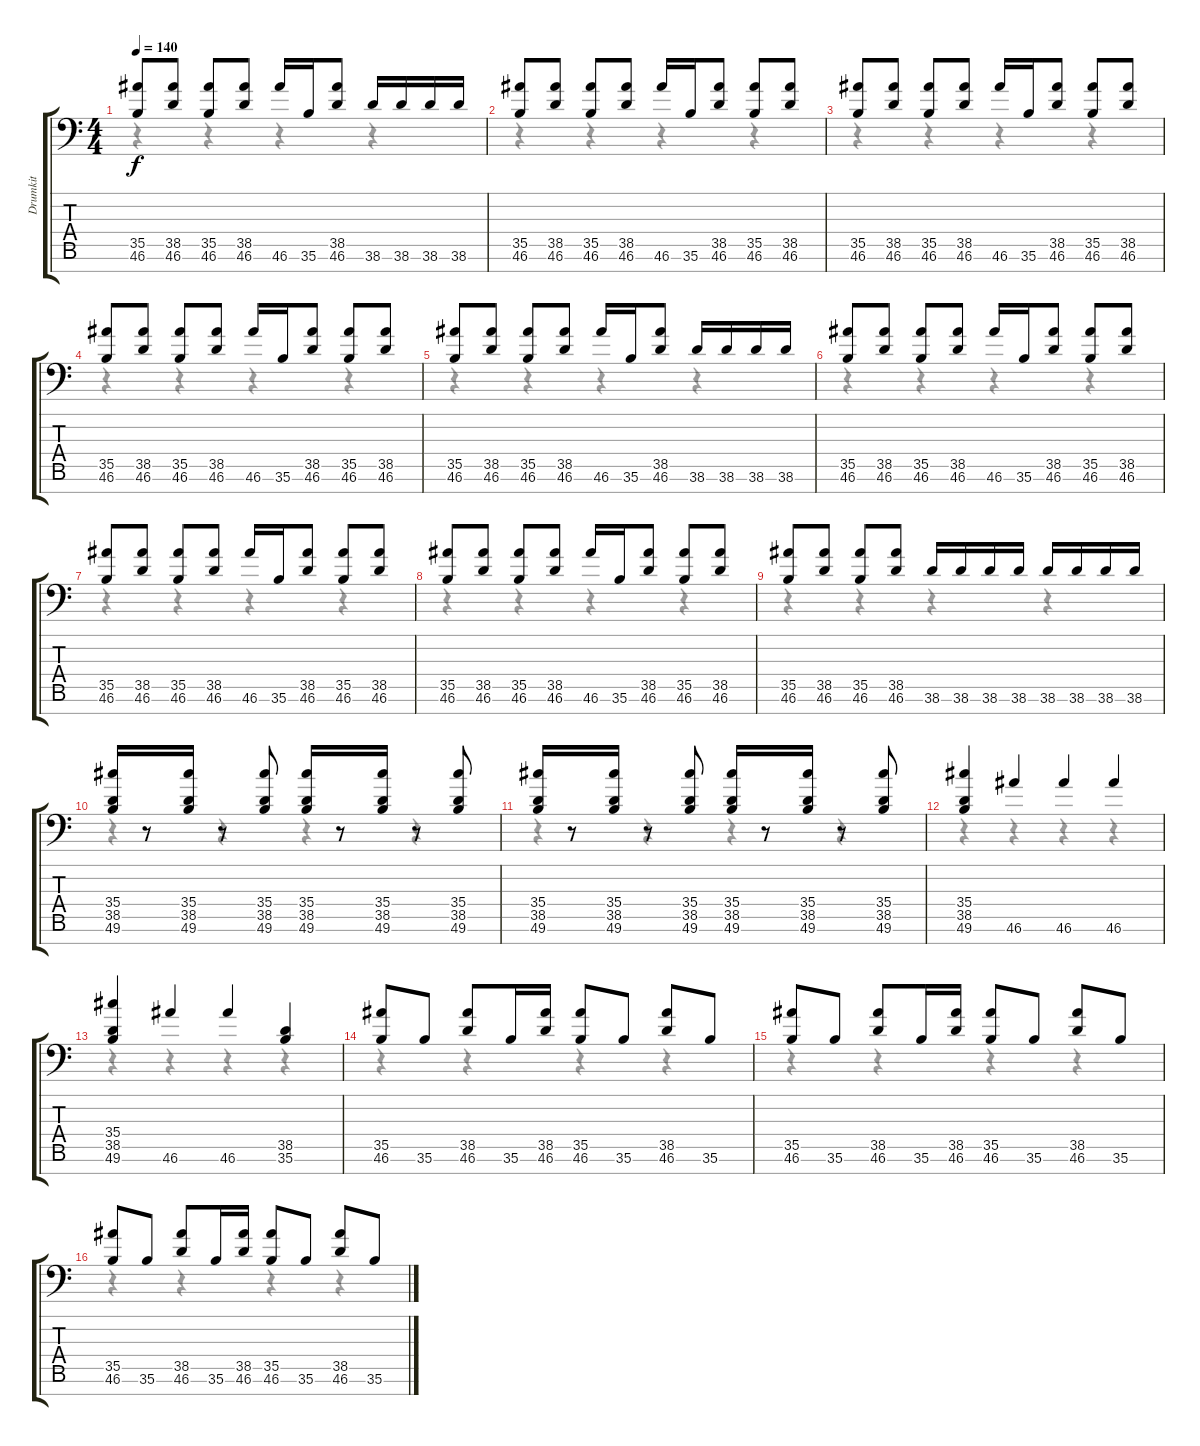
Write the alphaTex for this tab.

\track ("Drumkit" "Drumkit") {instrument acousticgrandpiano}
\staff {score tabs}
\tuning (C-1 C-1 C-1 C-1 C-1 C-1 C-1) {hide}
\voice
\ts (4 4)
\tempo 140
\clef f4
\ks c
(35.5 46.6).8{dy f} (38.5 46.6).8 (35.5 46.6).8 (38.5 46.6).8 46.6.16 35.6.16 (38.5 46.6).8 38.6.16 38.6.16 38.6.16 38.6.16 |
(35.5 46.6).8 (38.5 46.6).8 (35.5 46.6).8 (38.5 46.6).8 46.6.16 35.6.16 (38.5 46.6).8 (35.5 46.6).8 (38.5 46.6).8 |
(35.5 46.6).8 (38.5 46.6).8 (35.5 46.6).8 (38.5 46.6).8 46.6.16 35.6.16 (38.5 46.6).8 (35.5 46.6).8 (38.5 46.6).8 |
(35.5 46.6).8 (38.5 46.6).8 (35.5 46.6).8 (38.5 46.6).8 46.6.16 35.6.16 (38.5 46.6).8 (35.5 46.6).8 (38.5 46.6).8 |
(35.5 46.6).8 (38.5 46.6).8 (35.5 46.6).8 (38.5 46.6).8 46.6.16 35.6.16 (38.5 46.6).8 38.6.16 38.6.16 38.6.16 38.6.16 |
(35.5 46.6).8 (38.5 46.6).8 (35.5 46.6).8 (38.5 46.6).8 46.6.16 35.6.16 (38.5 46.6).8 (35.5 46.6).8 (38.5 46.6).8 |
(35.5 46.6).8 (38.5 46.6).8 (35.5 46.6).8 (38.5 46.6).8 46.6.16 35.6.16 (38.5 46.6).8 (35.5 46.6).8 (38.5 46.6).8 |
(35.5 46.6).8 (38.5 46.6).8 (35.5 46.6).8 (38.5 46.6).8 46.6.16 35.6.16 (38.5 46.6).8 (35.5 46.6).8 (38.5 46.6).8 |
(35.5 46.6).8 (38.5 46.6).8 (35.5 46.6).8 (38.5 46.6).8 38.6.16 38.6.16 38.6.16 38.6.16 38.6.16 38.6.16 38.6.16 38.6.16 |
(35.4 38.5 49.6).16 r.8 (35.4 38.5 49.6).16 r.8 (35.4 38.5 49.6).8 (35.4 38.5 49.6).16 r.8 (35.4 38.5 49.6).16 r.8 (35.4 38.5 49.6).8 |
(35.4 38.5 49.6).16 r.8 (35.4 38.5 49.6).16 r.8 (35.4 38.5 49.6).8 (35.4 38.5 49.6).16 r.8 (35.4 38.5 49.6).16 r.8 (35.4 38.5 49.6).8 |
(35.4 38.5 49.6).4 46.6.4 46.6.4 46.6.4 |
(35.4 38.5 49.6).4 46.6.4 46.6.4 (38.5 35.6).4 |
(35.5 46.6).8 35.6.8 (38.5 46.6).8 35.6.16 (38.5 46.6).16 (35.5 46.6).8 35.6.8 (38.5 46.6).8 35.6.8 |
(35.5 46.6).8 35.6.8 (38.5 46.6).8 35.6.16 (38.5 46.6).16 (35.5 46.6).8 35.6.8 (38.5 46.6).8 35.6.8 |
(35.5 46.6).8 35.6.8 (38.5 46.6).8 35.6.16 (38.5 46.6).16 (35.5 46.6).8 35.6.8 (38.5 46.6).8 35.6.8
\voice
\clef f4
\ottava regular
\simile none
\ks c
r.4{dy f} r.4 r.4 r.4 |
r.4 r.4 r.4 r.4 |
r.4 r.4 r.4 r.4 |
r.4 r.4 r.4 r.4 |
r.4 r.4 r.4 r.4 |
r.4 r.4 r.4 r.4 |
r.4 r.4 r.4 r.4 |
r.4 r.4 r.4 r.4 |
r.4 r.4 r.4 r.4 |
r.4 r.4 r.4 r.4 |
r.4 r.4 r.4 r.4 |
r.4 r.4 r.4 r.4 |
r.4 r.4 r.4 r.4 |
r.4 r.4 r.4 r.4 |
r.4 r.4 r.4 r.4 |
r.4 r.4 r.4 r.4
